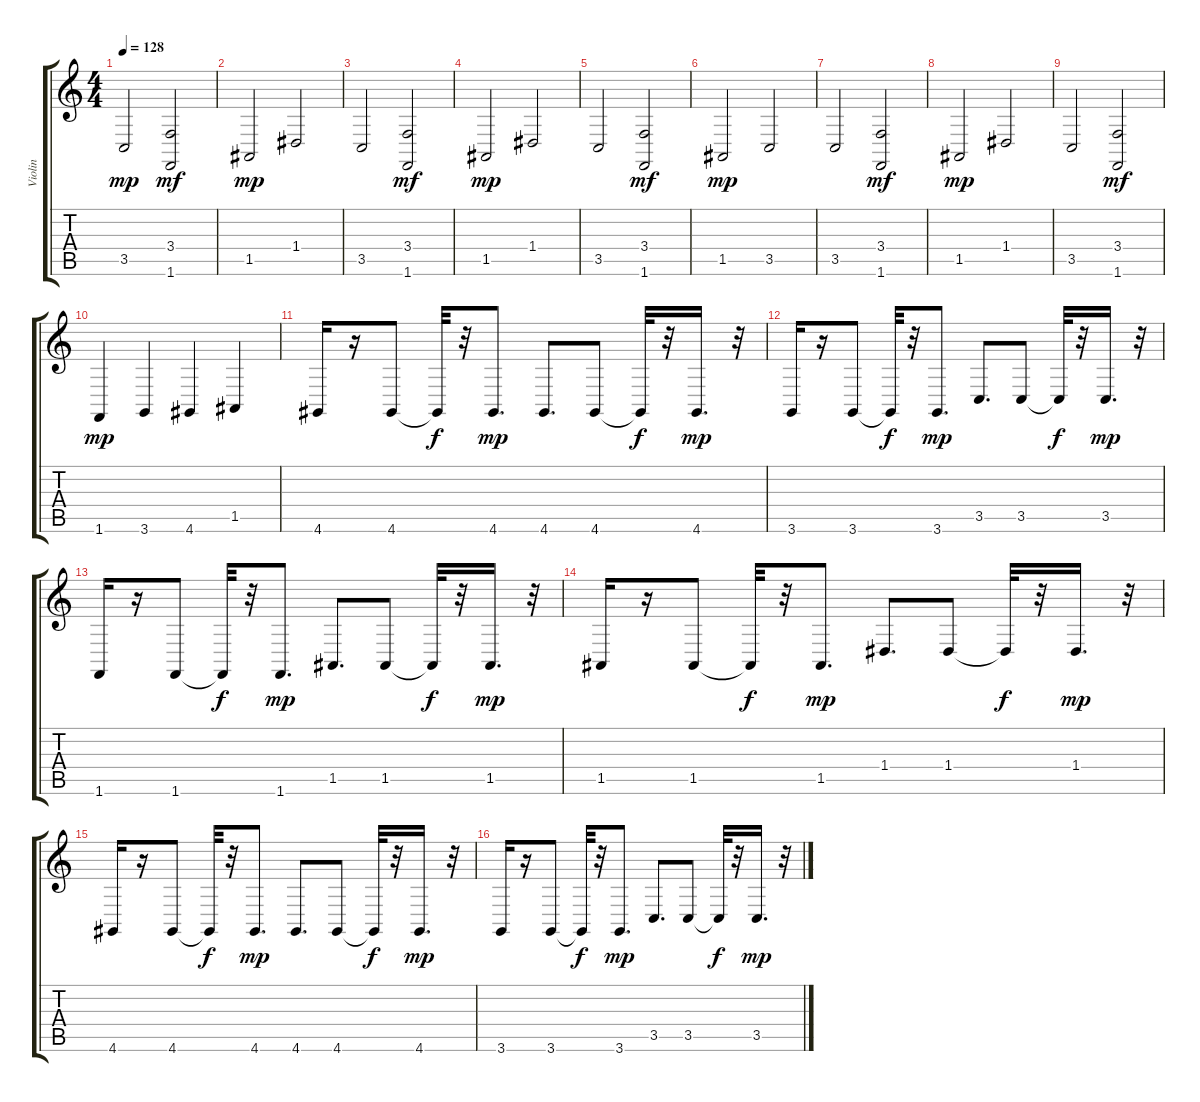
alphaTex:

\track ("Violin" "Violin") {instrument violin}
\staff {score tabs}
\tuning (E4 B3 G3 D3 A2 E2) {hide}
\ts (4 4)
\tempo 128
\clef g2
\ks c
3.5.2{dy mp} (3.4 1.6).2{dy mf} |
1.5.2{dy mp} 1.4.2 |
3.5.2 (3.4 1.6).2{dy mf} |
1.5.2{dy mp} 1.4.2 |
3.5.2 (3.4 1.6).2{dy mf} |
1.5.2{dy mp} 3.5.2 |
3.5.2 (3.4 1.6).2{dy mf} |
1.5.2{dy mp} 1.4.2 |
3.5.2 (3.4 1.6).2{dy mf} |
1.6.4{dy mp} 3.6.4 4.6.4 1.5.4 |
4.6.16 r.16 4.6.8 4.6{t}.32{dy f} r.32 4.6.8{d dy mp} 4.6.8{d} 4.6.8 4.6{t}.32{dy f} r.32 4.6.16{d dy mp} r.32 |
3.6.16 r.16 3.6.8 3.6{t}.32{dy f} r.32 3.6.8{d dy mp} 3.5.8{d} 3.5.8 3.5{t}.32{dy f} r.32 3.5.16{d dy mp} r.32 |
1.6.16 r.16 1.6.8 1.6{t}.32{dy f} r.32 1.6.8{d dy mp} 1.5.8{d} 1.5.8 1.5{t}.32{dy f} r.32 1.5.16{d dy mp} r.32 |
1.5.16 r.16 1.5.8 1.5{t}.32{dy f} r.32 1.5.8{d dy mp} 1.4.8{d} 1.4.8 1.4{t}.32{dy f} r.32 1.4.16{d dy mp} r.32 |
4.6.16 r.16 4.6.8 4.6{t}.32{dy f} r.32 4.6.8{d dy mp} 4.6.8{d} 4.6.8 4.6{t}.32{dy f} r.32 4.6.16{d dy mp} r.32 |
3.6.16 r.16 3.6.8 3.6{t}.32{dy f} r.32 3.6.8{d dy mp} 3.5.8{d} 3.5.8 3.5{t}.32{dy f} r.32 3.5.16{d dy mp} r.32
